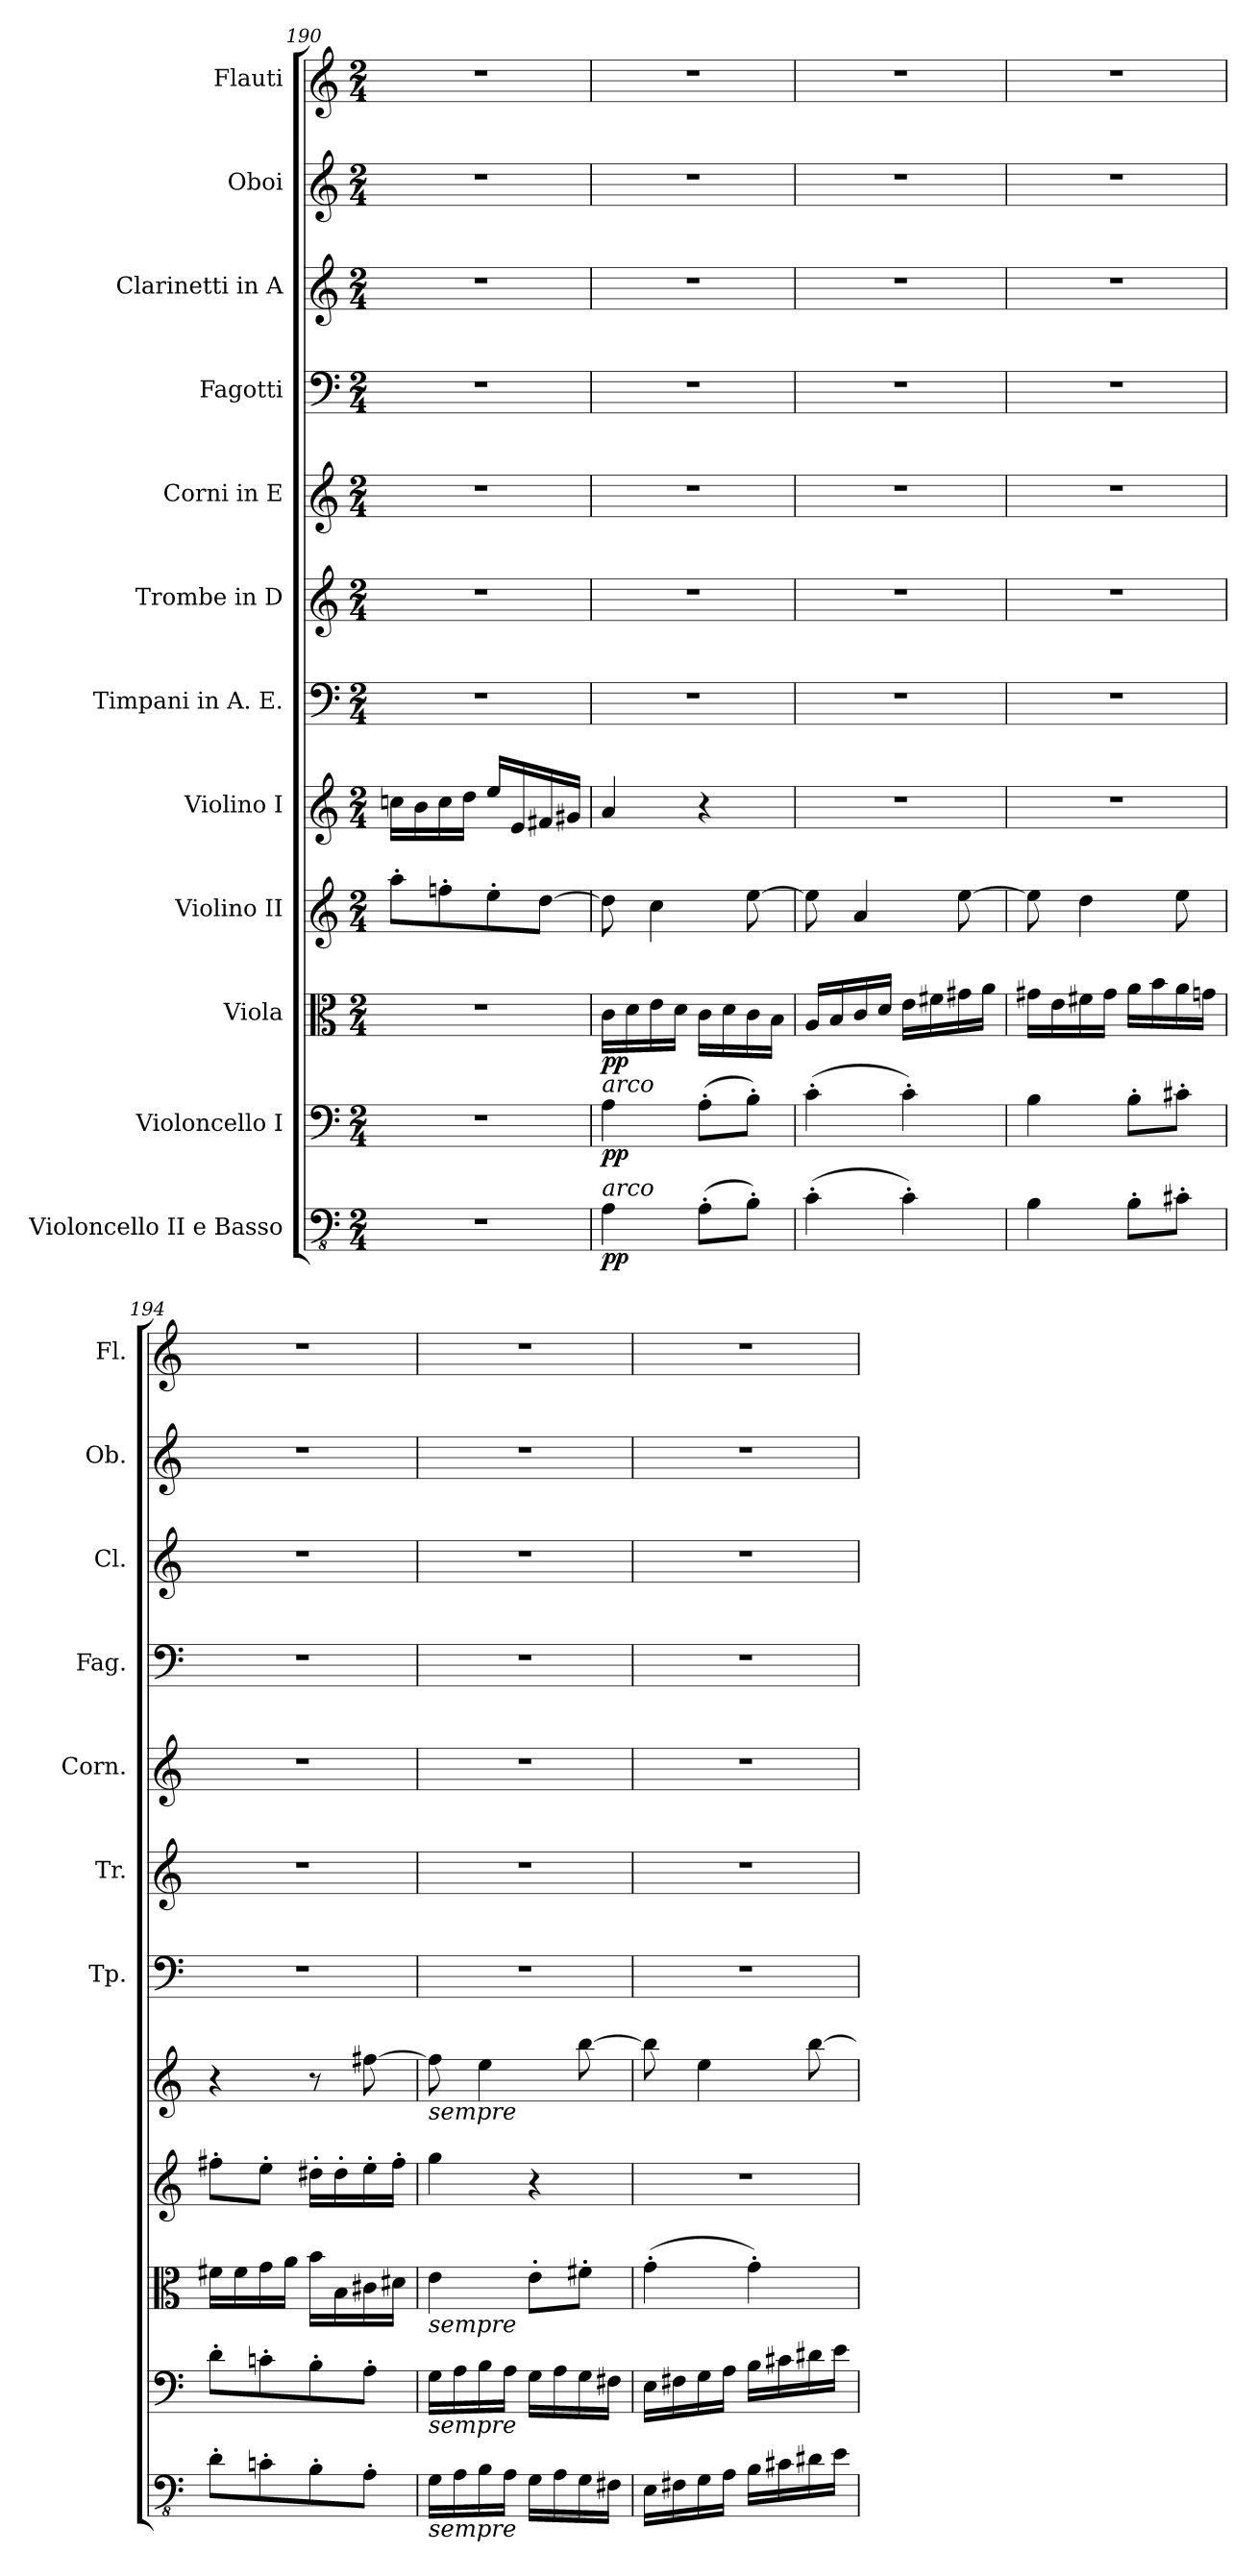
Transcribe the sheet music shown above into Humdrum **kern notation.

**kern	**dynam	**kern	**dynam	**kern	**dynam	**kern	**kern	**kern	**kern	**kern	**kern	**kern	**kern	**kern
*part12	*part12	*part11	*part11	*part10	*part10	*part9	*part8	*part7	*part6	*part5	*part4	*part3	*part2	*part1
*staff12	*staff12	*staff11	*staff11	*staff10	*staff10	*staff9	*staff8	*staff7	*staff6	*staff5	*staff4	*staff3	*staff2	*staff1
*I"Violoncello II e Basso	*	*I"Violoncello I	*	*I"Viola	*	*I"Violino II	*I"Violino I	*I"Timpani in A. E.	*I"Trombe in D	*I"Corni in E	*I"Fagotti	*I"Clarinetti in A	*I"Oboi	*I"Flauti
*	*	*	*	*	*	*	*	*I'Tp.	*I'Tr.	*I'Corn.	*I'Fag.	*I'Cl.	*I'Ob.	*I'Fl.
*clefFv4	*	*clefF4	*	*clefC3	*	*clefG2	*clefG2	*clefF4	*clefG2	*clefG2	*clefF4	*clefG2	*clefG2	*clefG2
*	*	*	*	*	*	*	*	*	*ITrd-1c-2	*ITrd5c8	*	*ITrd2c3	*	*
*k[]	*	*k[]	*	*k[]	*	*k[]	*k[]	*k[]	*k[f#c#]	*k[f#c#g#d#]	*k[]	*k[f#c#g#]	*k[]	*k[]
*M2/4	*	*M2/4	*	*M2/4	*	*M2/4	*M2/4	*M2/4	*M2/4	*M2/4	*M2/4	*M2/4	*M2/4	*M2/4
=190	=190	=190	=190	=190	=190	=190	=190	=190	=190	=190	=190	=190	=190	=190
2r	.	2r	.	2r	.	8aa'\L	16ccn\LL	2r	2r	2r	2r	2r	2r	2r
.	.	.	.	.	.	.	16b\	.	.	.	.	.	.	.
.	.	.	.	.	.	8ffn'\	16cc\	.	.	.	.	.	.	.
.	.	.	.	.	.	.	16dd\JJ	.	.	.	.	.	.	.
.	.	.	.	.	.	8ee'\	16ee/LL	.	.	.	.	.	.	.
.	.	.	.	.	.	.	16e/	.	.	.	.	.	.	.
.	.	.	.	.	.	[8dd\J	16f#X/	.	.	.	.	.	.	.
.	.	.	.	.	.	.	16g#X/JJ	.	.	.	.	.	.	.
=191	=191	=191	=191	=191	=191	=191	=191	=191	=191	=191	=191	=191	=191	=191
!	!	!LO:TX:a:i:t=arco	!	!	!	!	!	!	!	!	!	!	!	!
!LO:TX:a:i:t=arco	!	!	!	!	!	!	!	!	!	!	!	!	!	!
!	!LO:DY:b	!	!LO:DY:b	!	!LO:DY:b	!	!	!	!	!	!	!	!	!
4AA\	pp	4A\	pp	16c\LL	pp	8dd\]	4a/	2r	2r	2r	2r	2r	2r	2r
.	.	.	.	16d\	.	.	.	.	.	.	.	.	.	.
.	.	.	.	16e\	.	4cc\	.	.	.	.	.	.	.	.
.	.	.	.	16d\JJ	.	.	.	.	.	.	.	.	.	.
(8AA'\L	.	(8A'\L	.	16c\LL	.	.	4r	.	.	.	.	.	.	.
.	.	.	.	16d\	.	.	.	.	.	.	.	.	.	.
8BB'\J)	.	8B'\J)	.	16c\	.	[8ee\	.	.	.	.	.	.	.	.
.	.	.	.	16B\JJ	.	.	.	.	.	.	.	.	.	.
=192	=192	=192	=192	=192	=192	=192	=192	=192	=192	=192	=192	=192	=192	=192
(4C'\	.	(4c'\	.	16A/LL	.	8ee\]	2r	2r	2r	2r	2r	2r	2r	2r
.	.	.	.	16B/	.	.	.	.	.	.	.	.	.	.
.	.	.	.	16c/	.	4a/	.	.	.	.	.	.	.	.
.	.	.	.	16d/JJ	.	.	.	.	.	.	.	.	.	.
4C'\)	.	4c'\)	.	16e\LL	.	.	.	.	.	.	.	.	.	.
.	.	.	.	16f#X\	.	.	.	.	.	.	.	.	.	.
.	.	.	.	16g#X\	.	[8ee\	.	.	.	.	.	.	.	.
.	.	.	.	16a\JJ	.	.	.	.	.	.	.	.	.	.
=193	=193	=193	=193	=193	=193	=193	=193	=193	=193	=193	=193	=193	=193	=193
4BB\	.	4B\	.	16g#X\LL	.	8ee\]	2r	2r	2r	2r	2r	2r	2r	2r
.	.	.	.	16e\	.	.	.	.	.	.	.	.	.	.
.	.	.	.	16f#X\	.	4dd\	.	.	.	.	.	.	.	.
.	.	.	.	16g#\JJ	.	.	.	.	.	.	.	.	.	.
8BB'\L	.	8B'\L	.	16a\LL	.	.	.	.	.	.	.	.	.	.
.	.	.	.	16b\	.	.	.	.	.	.	.	.	.	.
8C#X'\J	.	8c#X'\J	.	16a\	.	8ee\	.	.	.	.	.	.	.	.
.	.	.	.	16gn\JJ	.	.	.	.	.	.	.	.	.	.
=194	=194	=194	=194	=194	=194	=194	=194	=194	=194	=194	=194	=194	=194	=194
8D'\L	.	8d'\L	.	16f#X\LL	.	8ff#X'\L	4r	2r	2r	2r	2r	2r	2r	2r
.	.	.	.	16f#\	.	.	.	.	.	.	.	.	.	.
8Cn'\	.	8cn'\	.	16g\	.	8ee'\J	.	.	.	.	.	.	.	.
.	.	.	.	16a\JJ	.	.	.	.	.	.	.	.	.	.
8BB'\	.	8B'\	.	16b\LL	.	16dd#X'\LL	8r	.	.	.	.	.	.	.
.	.	.	.	16B\	.	16dd#'\	.	.	.	.	.	.	.	.
8AA'\J	.	8A'\J	.	16c#X\	.	16ee'\	[8ff#X\	.	.	.	.	.	.	.
.	.	.	.	16d#X\JJ	.	16ff#'\JJ	.	.	.	.	.	.	.	.
=195	=195	=195	=195	=195	=195	=195	=195	=195	=195	=195	=195	=195	=195	=195
!	!	!	!	!	!	!	!LO:TX:b:i:t=sempre	!	!	!	!	!	!	!
!	!	!	!	!LO:TX:b:i:t=sempre	!	!	!	!	!	!	!	!	!	!
!	!	!LO:TX:b:i:t=sempre	!	!	!	!	!	!	!	!	!	!	!	!
!LO:TX:b:i:t=sempre	!	!	!	!	!	!	!	!	!	!	!	!	!	!
16GG\LL	.	16G\LL	.	4e\	.	4gg\	8ff#\]	2r	2r	2r	2r	2r	2r	2r
16AA\	.	16A\	.	.	.	.	.	.	.	.	.	.	.	.
16BB\	.	16B\	.	.	.	.	4ee\	.	.	.	.	.	.	.
16AA\JJ	.	16A\JJ	.	.	.	.	.	.	.	.	.	.	.	.
16GG\LL	.	16G\LL	.	8e'\L	.	4r	.	.	.	.	.	.	.	.
16AA\	.	16A\	.	.	.	.	.	.	.	.	.	.	.	.
16GG\	.	16G\	.	8f#X'\J	.	.	[8bb\	.	.	.	.	.	.	.
16FF#X\JJ	.	16F#X\JJ	.	.	.	.	.	.	.	.	.	.	.	.
!!LO:PB:g=z
=196	=196	=196	=196	=196	=196	=196	=196	=196	=196	=196	=196	=196	=196	=196
16EE\LL	.	16E\LL	.	(4g'\	.	2r	8bb\]	2r	2r	2r	2r	2r	2r	2r
16FF#X\	.	16F#X\	.	.	.	.	.	.	.	.	.	.	.	.
16GG\	.	16G\	.	.	.	.	4ee\	.	.	.	.	.	.	.
16AA\JJ	.	16A\JJ	.	.	.	.	.	.	.	.	.	.	.	.
16BB\LL	.	16B\LL	.	4g'\)	.	.	.	.	.	.	.	.	.	.
16C#X\	.	16c#X\	.	.	.	.	.	.	.	.	.	.	.	.
16D#X\	.	16d#X\	.	.	.	.	[8bb\	.	.	.	.	.	.	.
16E\JJ	.	16e\JJ	.	.	.	.	.	.	.	.	.	.	.	.
=	=	=	=	=	=	=	=	=	=	=	=	=	=	=
*-	*-	*-	*-	*-	*-	*-	*-	*-	*-	*-	*-	*-	*-	*-
